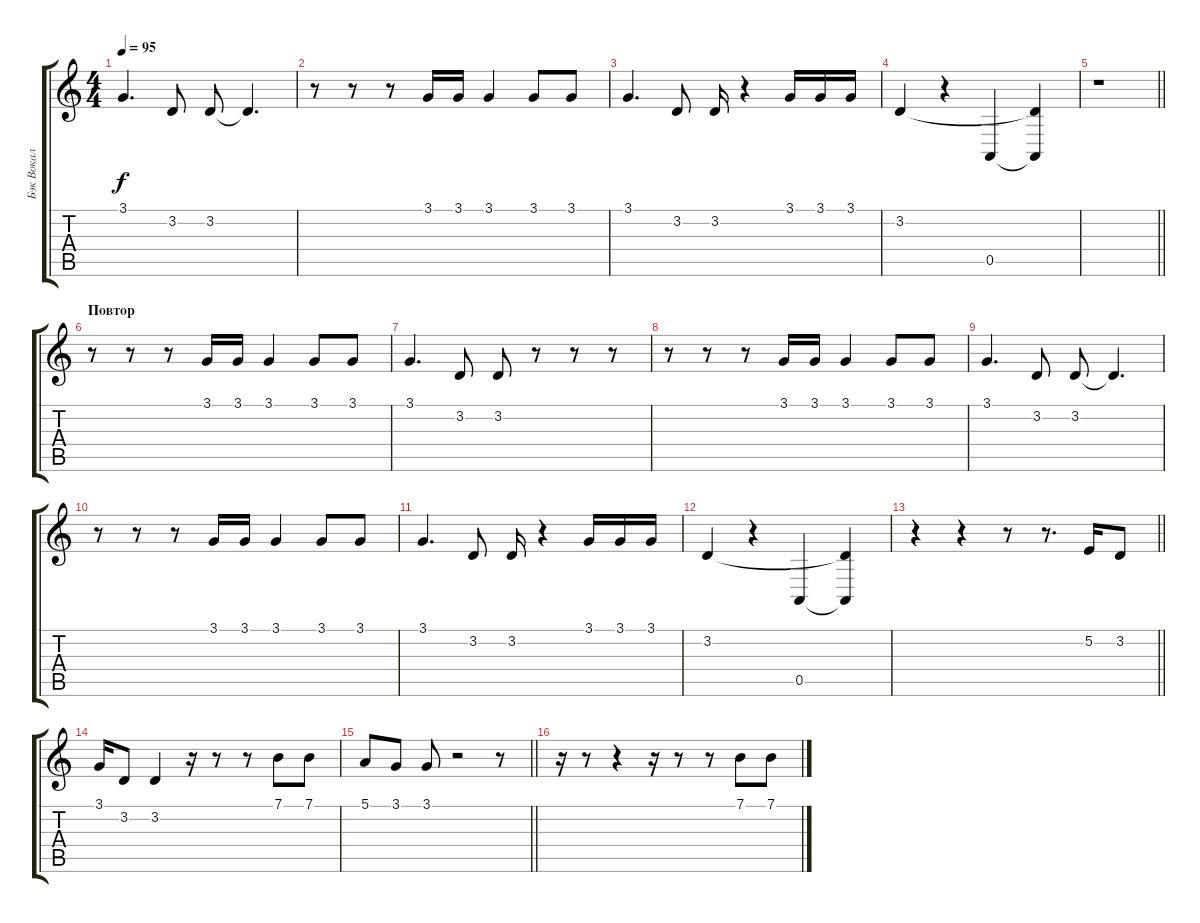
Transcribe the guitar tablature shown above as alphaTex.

\track ("Бэк Вокал" "Бэк Вокал") {instrument lead6voice}
\staff {score tabs}
\tuning (E4 B3 G3 D3 A2 E2) {hide}
\ts (4 4)
\tempo 95
\clef g2
\ks c
3.1.4{d dy f} 3.2.8 3.2.8 3.2{t}.4{d} |
r.8 r.8 r.8 3.1.16 3.1.16 3.1.4 3.1.8 3.1.8 |
3.1.4{d} 3.2.8 3.2.16 r.4 3.1.16 3.1.16 3.1.16 |
3.2.4 r.4 0.5.4 (3.2{t} 0.5{t}).4 |
\barLineRight lightlight
r.1 |
\section ("" "Повтор")
r.8 r.8 r.8 3.1.16 3.1.16 3.1.4 3.1.8 3.1.8 |
3.1.4{d} 3.2.8 3.2.8 r.8 r.8 r.8 |
r.8 r.8 r.8 3.1.16 3.1.16 3.1.4 3.1.8 3.1.8 |
3.1.4{d} 3.2.8 3.2.8 3.2{t}.4{d} |
r.8 r.8 r.8 3.1.16 3.1.16 3.1.4 3.1.8 3.1.8 |
3.1.4{d} 3.2.8 3.2.16 r.4 3.1.16 3.1.16 3.1.16 |
3.2.4 r.4 0.5.4 (3.2{t} 0.5{t}).4 |
\barLineRight lightlight
r.4 r.4 r.8 r.8{d} 5.2.16 3.2.8 |
3.1.16 3.2.8 3.2.4 r.16 r.8 r.8 7.1.8 7.1.8 |
\barLineRight lightlight
5.1.8 3.1.8 3.1.8 r.2 r.8 |
r.16 r.8 r.4 r.16 r.8 r.8 7.1.8 7.1.8
